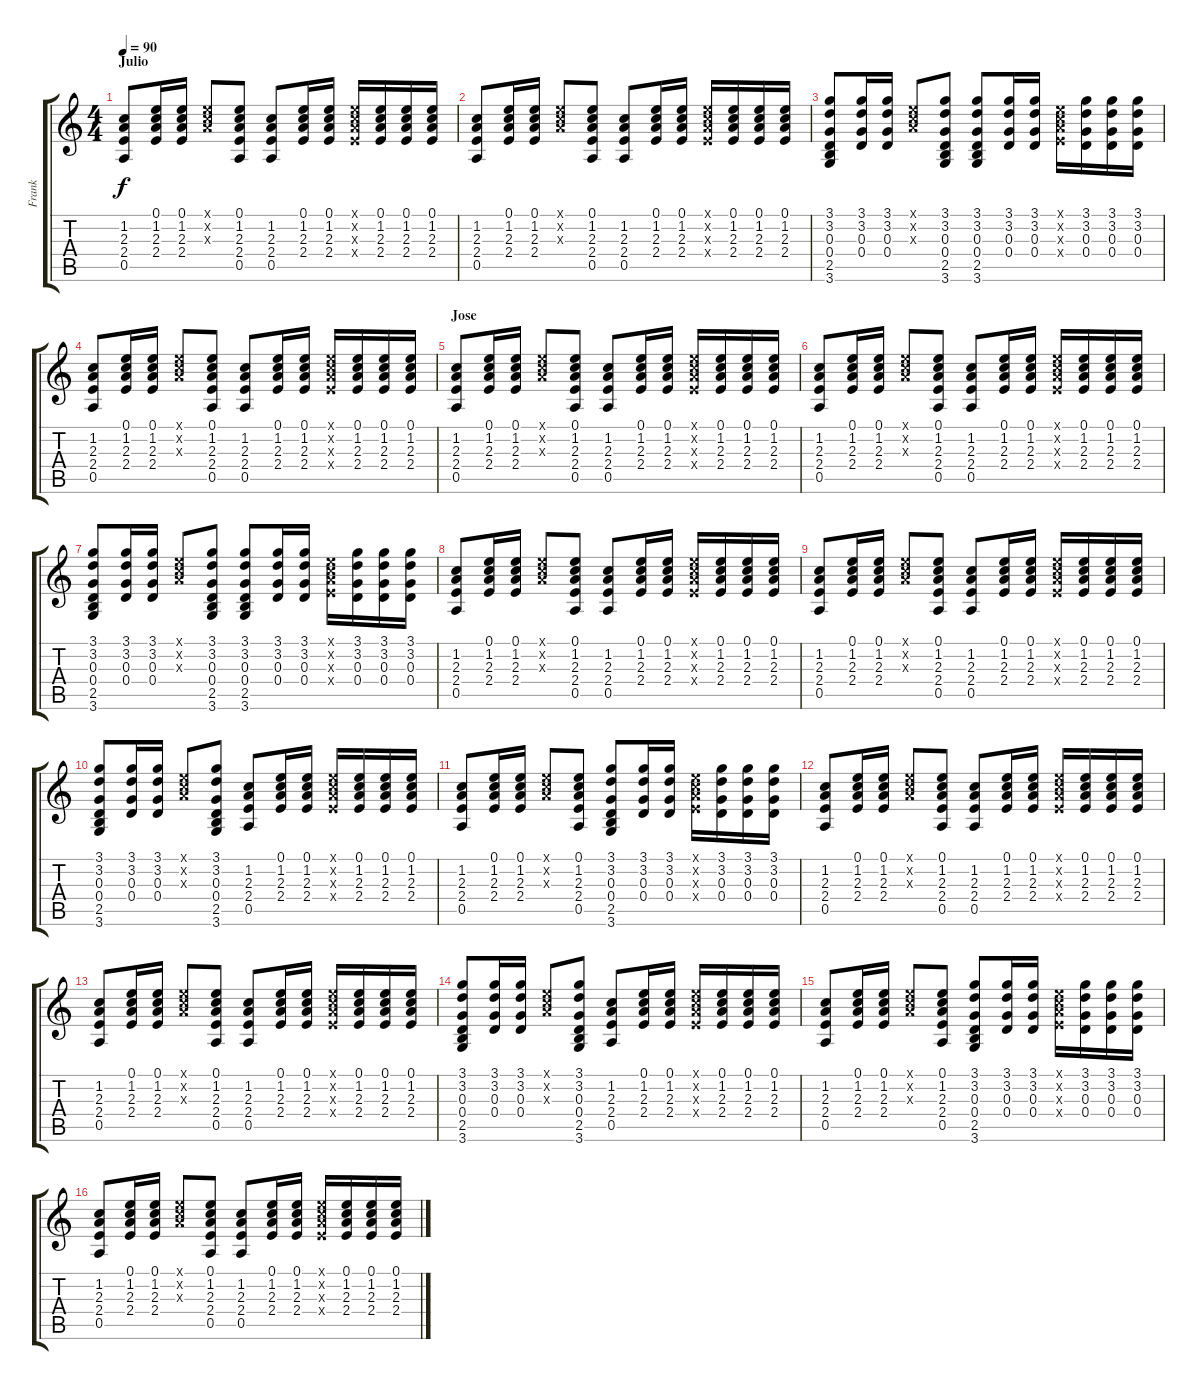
\track ("Frank" "Frank") {instrument acousticguitarsteel}
\staff {score tabs}
\tuning (E4 B3 G3 D3 A2 E2) {hide}
\ts (4 4)
\section ("" "Julio")
\tempo 90
\clef g2
\ks c
(1.2 2.3 2.4 0.5).8{dy f} (0.1 1.2 2.3 2.4).16 (0.1 1.2 2.3 2.4).16 (0.1{x} 1.2{x} 2.3{x}).8 (0.1 1.2 2.3 2.4 0.5).8 (1.2 2.3 2.4 0.5).8 (0.1 1.2 2.3 2.4).16 (0.1 1.2 2.3 2.4).16 (0.1{x} 1.2{x} 2.3{x} 2.4{x}).16 (0.1 1.2 2.3 2.4).16 (0.1 1.2 2.3 2.4).16 (0.1 1.2 2.3 2.4).16 |
(1.2 2.3 2.4 0.5).8 (0.1 1.2 2.3 2.4).16 (0.1 1.2 2.3 2.4).16 (0.1{x} 1.2{x} 2.3{x}).8 (0.1 1.2 2.3 2.4 0.5).8 (1.2 2.3 2.4 0.5).8 (0.1 1.2 2.3 2.4).16 (0.1 1.2 2.3 2.4).16 (0.1{x} 1.2{x} 2.3{x} 2.4{x}).16 (0.1 1.2 2.3 2.4).16 (0.1 1.2 2.3 2.4).16 (0.1 1.2 2.3 2.4).16 |
(3.1 3.2 0.3 0.4 2.5 3.6).8 (3.1 3.2 0.3 0.4).16 (3.1 3.2 0.3 0.4).16 (0.1{x} 1.2{x} 2.3{x}).8 (3.1 3.2 0.3 0.4 2.5 3.6).8 (3.1 3.2 0.3 0.4 2.5 3.6).8 (3.1 3.2 0.3 0.4).16 (3.1 3.2 0.3 0.4).16 (0.1{x} 1.2{x} 2.3{x} 2.4{x}).16 (3.1 3.2 0.3 0.4).16 (3.1 3.2 0.3 0.4).16 (3.1 3.2 0.3 0.4).16 |
(1.2 2.3 2.4 0.5).8 (0.1 1.2 2.3 2.4).16 (0.1 1.2 2.3 2.4).16 (0.1{x} 1.2{x} 2.3{x}).8 (0.1 1.2 2.3 2.4 0.5).8 (1.2 2.3 2.4 0.5).8 (0.1 1.2 2.3 2.4).16 (0.1 1.2 2.3 2.4).16 (0.1{x} 1.2{x} 2.3{x} 2.4{x}).16 (0.1 1.2 2.3 2.4).16 (0.1 1.2 2.3 2.4).16 (0.1 1.2 2.3 2.4).16 |
\section ("" "Jose")
(1.2 2.3 2.4 0.5).8 (0.1 1.2 2.3 2.4).16 (0.1 1.2 2.3 2.4).16 (0.1{x} 1.2{x} 2.3{x}).8 (0.1 1.2 2.3 2.4 0.5).8 (1.2 2.3 2.4 0.5).8 (0.1 1.2 2.3 2.4).16 (0.1 1.2 2.3 2.4).16 (0.1{x} 1.2{x} 2.3{x} 2.4{x}).16 (0.1 1.2 2.3 2.4).16 (0.1 1.2 2.3 2.4).16 (0.1 1.2 2.3 2.4).16 |
(1.2 2.3 2.4 0.5).8 (0.1 1.2 2.3 2.4).16 (0.1 1.2 2.3 2.4).16 (0.1{x} 1.2{x} 2.3{x}).8 (0.1 1.2 2.3 2.4 0.5).8 (1.2 2.3 2.4 0.5).8 (0.1 1.2 2.3 2.4).16 (0.1 1.2 2.3 2.4).16 (0.1{x} 1.2{x} 2.3{x} 2.4{x}).16 (0.1 1.2 2.3 2.4).16 (0.1 1.2 2.3 2.4).16 (0.1 1.2 2.3 2.4).16 |
(3.1 3.2 0.3 0.4 2.5 3.6).8 (3.1 3.2 0.3 0.4).16 (3.1 3.2 0.3 0.4).16 (0.1{x} 1.2{x} 2.3{x}).8 (3.1 3.2 0.3 0.4 2.5 3.6).8 (3.1 3.2 0.3 0.4 2.5 3.6).8 (3.1 3.2 0.3 0.4).16 (3.1 3.2 0.3 0.4).16 (0.1{x} 1.2{x} 2.3{x} 2.4{x}).16 (3.1 3.2 0.3 0.4).16 (3.1 3.2 0.3 0.4).16 (3.1 3.2 0.3 0.4).16 |
(1.2 2.3 2.4 0.5).8 (0.1 1.2 2.3 2.4).16 (0.1 1.2 2.3 2.4).16 (0.1{x} 1.2{x} 2.3{x}).8 (0.1 1.2 2.3 2.4 0.5).8 (1.2 2.3 2.4 0.5).8 (0.1 1.2 2.3 2.4).16 (0.1 1.2 2.3 2.4).16 (0.1{x} 1.2{x} 2.3{x} 2.4{x}).16 (0.1 1.2 2.3 2.4).16 (0.1 1.2 2.3 2.4).16 (0.1 1.2 2.3 2.4).16 |
(1.2 2.3 2.4 0.5).8 (0.1 1.2 2.3 2.4).16 (0.1 1.2 2.3 2.4).16 (0.1{x} 1.2{x} 2.3{x}).8 (0.1 1.2 2.3 2.4 0.5).8 (1.2 2.3 2.4 0.5).8 (0.1 1.2 2.3 2.4).16 (0.1 1.2 2.3 2.4).16 (0.1{x} 1.2{x} 2.3{x} 2.4{x}).16 (0.1 1.2 2.3 2.4).16 (0.1 1.2 2.3 2.4).16 (0.1 1.2 2.3 2.4).16 |
(3.1 3.2 0.3 0.4 2.5 3.6).8 (3.1 3.2 0.3 0.4).16 (3.1 3.2 0.3 0.4).16 (0.1{x} 1.2{x} 2.3{x}).8 (3.1 3.2 0.3 0.4 2.5 3.6).8 (1.2 2.3 2.4 0.5).8 (0.1 1.2 2.3 2.4).16 (0.1 1.2 2.3 2.4).16 (0.1{x} 1.2{x} 2.3{x} 2.4{x}).16 (0.1 1.2 2.3 2.4).16 (0.1 1.2 2.3 2.4).16 (0.1 1.2 2.3 2.4).16 |
(1.2 2.3 2.4 0.5).8 (0.1 1.2 2.3 2.4).16 (0.1 1.2 2.3 2.4).16 (0.1{x} 1.2{x} 2.3{x}).8 (0.1 1.2 2.3 2.4 0.5).8 (3.1 3.2 0.3 0.4 2.5 3.6).8 (3.1 3.2 0.3 0.4).16 (3.1 3.2 0.3 0.4).16 (0.1{x} 1.2{x} 2.3{x} 2.4{x}).16 (3.1 3.2 0.3 0.4).16 (3.1 3.2 0.3 0.4).16 (3.1 3.2 0.3 0.4).16 |
(1.2 2.3 2.4 0.5).8 (0.1 1.2 2.3 2.4).16 (0.1 1.2 2.3 2.4).16 (0.1{x} 1.2{x} 2.3{x}).8 (0.1 1.2 2.3 2.4 0.5).8 (1.2 2.3 2.4 0.5).8 (0.1 1.2 2.3 2.4).16 (0.1 1.2 2.3 2.4).16 (0.1{x} 1.2{x} 2.3{x} 2.4{x}).16 (0.1 1.2 2.3 2.4).16 (0.1 1.2 2.3 2.4).16 (0.1 1.2 2.3 2.4).16 |
(1.2 2.3 2.4 0.5).8 (0.1 1.2 2.3 2.4).16 (0.1 1.2 2.3 2.4).16 (0.1{x} 1.2{x} 2.3{x}).8 (0.1 1.2 2.3 2.4 0.5).8 (1.2 2.3 2.4 0.5).8 (0.1 1.2 2.3 2.4).16 (0.1 1.2 2.3 2.4).16 (0.1{x} 1.2{x} 2.3{x} 2.4{x}).16 (0.1 1.2 2.3 2.4).16 (0.1 1.2 2.3 2.4).16 (0.1 1.2 2.3 2.4).16 |
(3.1 3.2 0.3 0.4 2.5 3.6).8 (3.1 3.2 0.3 0.4).16 (3.1 3.2 0.3 0.4).16 (0.1{x} 1.2{x} 2.3{x}).8 (3.1 3.2 0.3 0.4 2.5 3.6).8 (1.2 2.3 2.4 0.5).8 (0.1 1.2 2.3 2.4).16 (0.1 1.2 2.3 2.4).16 (0.1{x} 1.2{x} 2.3{x} 2.4{x}).16 (0.1 1.2 2.3 2.4).16 (0.1 1.2 2.3 2.4).16 (0.1 1.2 2.3 2.4).16 |
(1.2 2.3 2.4 0.5).8 (0.1 1.2 2.3 2.4).16 (0.1 1.2 2.3 2.4).16 (0.1{x} 1.2{x} 2.3{x}).8 (0.1 1.2 2.3 2.4 0.5).8 (3.1 3.2 0.3 0.4 2.5 3.6).8 (3.1 3.2 0.3 0.4).16 (3.1 3.2 0.3 0.4).16 (0.1{x} 1.2{x} 2.3{x} 2.4{x}).16 (3.1 3.2 0.3 0.4).16 (3.1 3.2 0.3 0.4).16 (3.1 3.2 0.3 0.4).16 |
(1.2 2.3 2.4 0.5).8 (0.1 1.2 2.3 2.4).16 (0.1 1.2 2.3 2.4).16 (0.1{x} 1.2{x} 2.3{x}).8 (0.1 1.2 2.3 2.4 0.5).8 (1.2 2.3 2.4 0.5).8 (0.1 1.2 2.3 2.4).16 (0.1 1.2 2.3 2.4).16 (0.1{x} 1.2{x} 2.3{x} 2.4{x}).16 (0.1 1.2 2.3 2.4).16 (0.1 1.2 2.3 2.4).16 (0.1 1.2 2.3 2.4).16
